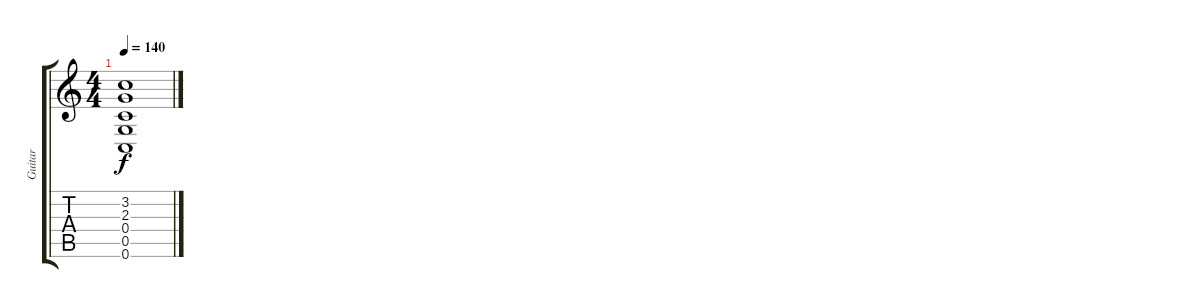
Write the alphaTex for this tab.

\track ("Guitar" "Guitar") {instrument overdrivenguitar}
\staff {score tabs}
\tuning (D4 A3 F3 C3 G2 C2) {hide}
\ts (4 4)
\tempo 140
\clef g2
\ks c
(3.2{t} 2.3{t} 0.4{t} 0.5{t} 0.6{t}).1{dy f}
